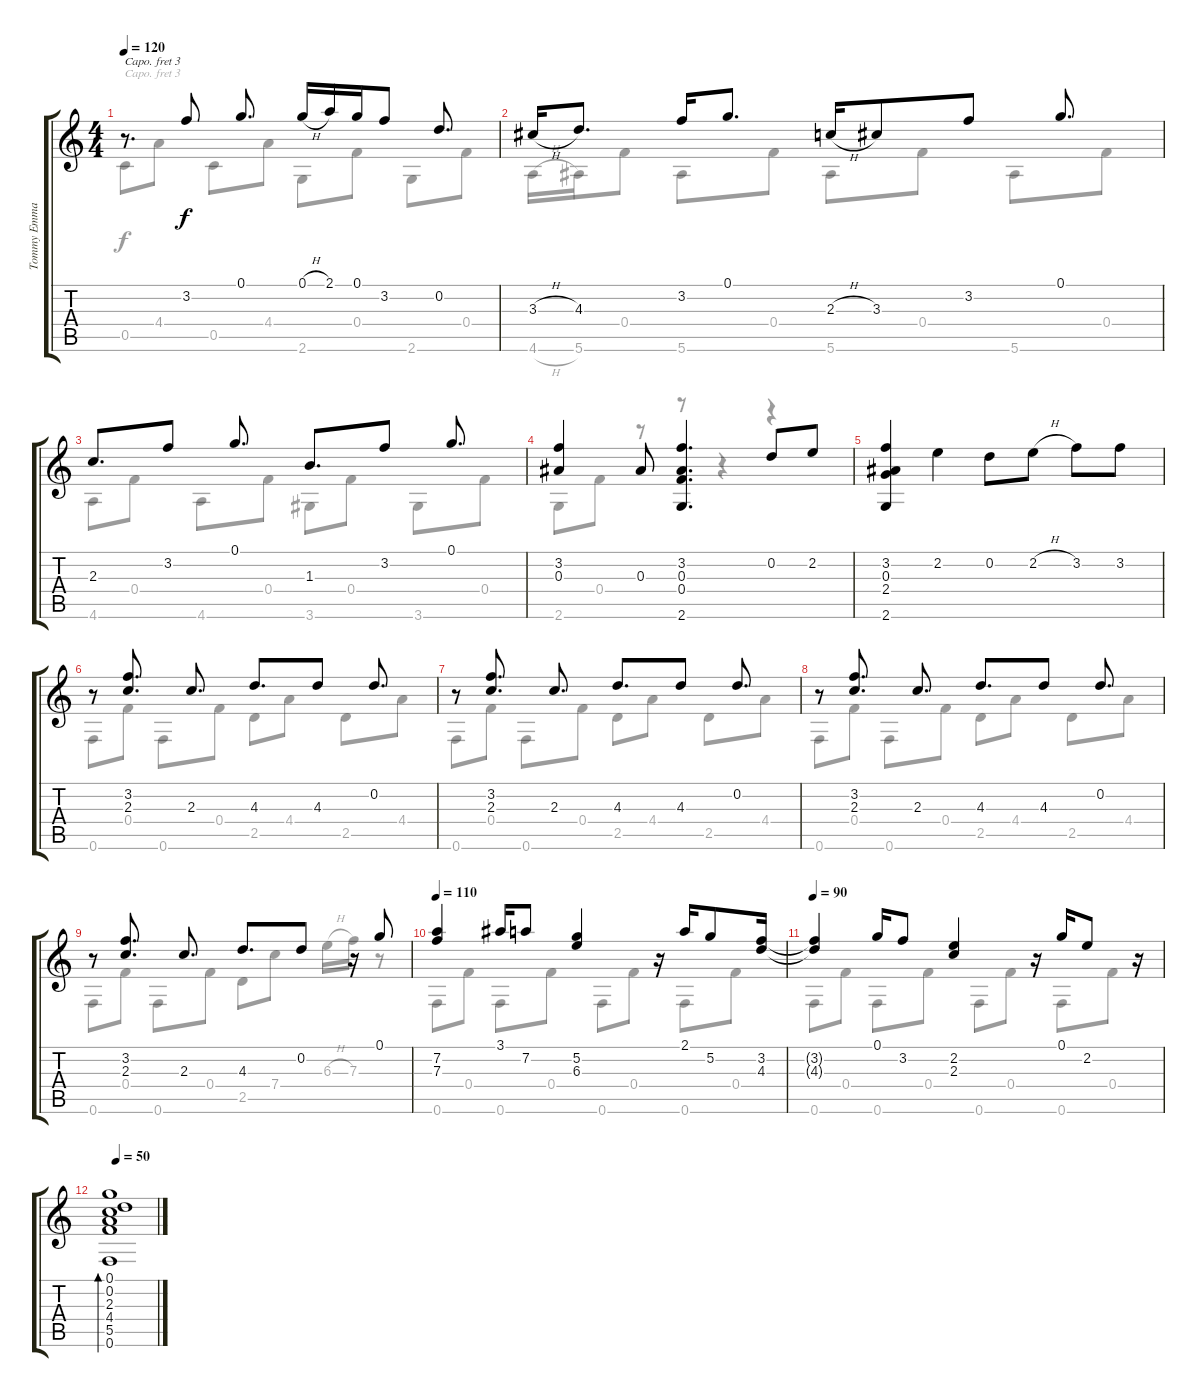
\track ("Tommy Emmanuel" "Tommy Emma") {instrument acousticguitarsteel}
\staff {score tabs}
\capo 3
\tuning (E4 B3 G3 D3 A2 D2) {hide}
\voice
\ts (4 4)
\tempo 120
\clef g2
\ks c
r.8{d dy f} 3.2.8 0.1.8{d} 0.1{h}.16 2.1.16 0.1.16 3.2.8 0.2.8{d} |
3.3{h}.16 4.3.8{d} 3.2.16 0.1.8{d} 2.3{h}.16 3.3.8 3.2.8 0.1.8{d} |
2.3.8{d} 3.2.8 0.1.8{d} 1.3.8{d} 3.2.8 0.1.8{d} |
(3.2 0.3).4 0.3.8 (3.2 0.3 0.4 2.6).4{d} 0.2.8 2.2.8 |
(3.2 0.3 2.4 2.6).4 2.2.4 0.2.8 2.2{h}.8 3.2.8 3.2.8 |
r.8 (3.2 2.3).8{d} 2.3.8{d} 4.3.8{d} 4.3.8 0.2.8{d} |
r.8 (3.2 2.3).8{d} 2.3.8{d} 4.3.8{d} 4.3.8 0.2.8{d} |
r.8 (3.2 2.3).8{d} 2.3.8{d} 4.3.8{d} 4.3.8 0.2.8{d} |
r.8 (3.2 2.3).8{d} 2.3.8{d} 4.3.8{d} 0.2.8 r.16 0.1.8 |
\tempo 110
(7.2 7.3).4 3.1.16 7.2.8 (5.2 6.3).4 r.16 2.1.16 5.2.8 (3.2 4.3).16 |
\tempo 90
(3.2{t} 4.3{t}).4 0.1.16 3.2.8 (2.2 2.3).4 r.16 0.1.16 2.2.8 r.16 |
\tempo 50
(0.1 0.2 2.3 4.4 5.5 0.6).1{bd 240}
\voice
\clef g2
\ottava regular
\simile none
\ks c
0.5.8{dy f} 4.4.8 0.5.8 4.4.8 2.6.8 0.4.8 2.6.8 0.4.8 |
4.6{h}.16 5.6.16 0.4.8 5.6.8 0.4.8 5.6.8 0.4.8 5.6.8 0.4.8 |
4.6.8 0.4.8 4.6.8 0.4.8 3.6.8 0.4.8 3.6.8 0.4.8 |
2.6.8 0.4.8 r.8 r.8 r.4 r.4 |
|
0.6.8 0.4.8 0.6.8 0.4.8 2.5.8 4.4.8 2.5.8 4.4.8 |
0.6.8 0.4.8 0.6.8 0.4.8 2.5.8 4.4.8 2.5.8 4.4.8 |
0.6.8 0.4.8 0.6.8 0.4.8 2.5.8 4.4.8 2.5.8 4.4.8 |
0.6.8 0.4.8 0.6.8 0.4.8 2.5.8 7.4.8 6.3{h}.16 7.3.16 r.8 |
0.6.8 0.4.8 0.6.8 0.4.8 0.6.8 0.4.8 0.6.8 0.4.8 |
0.6.8 0.4.8 0.6.8 0.4.8 0.6.8 0.4.8 0.6.8 0.4.8 |
